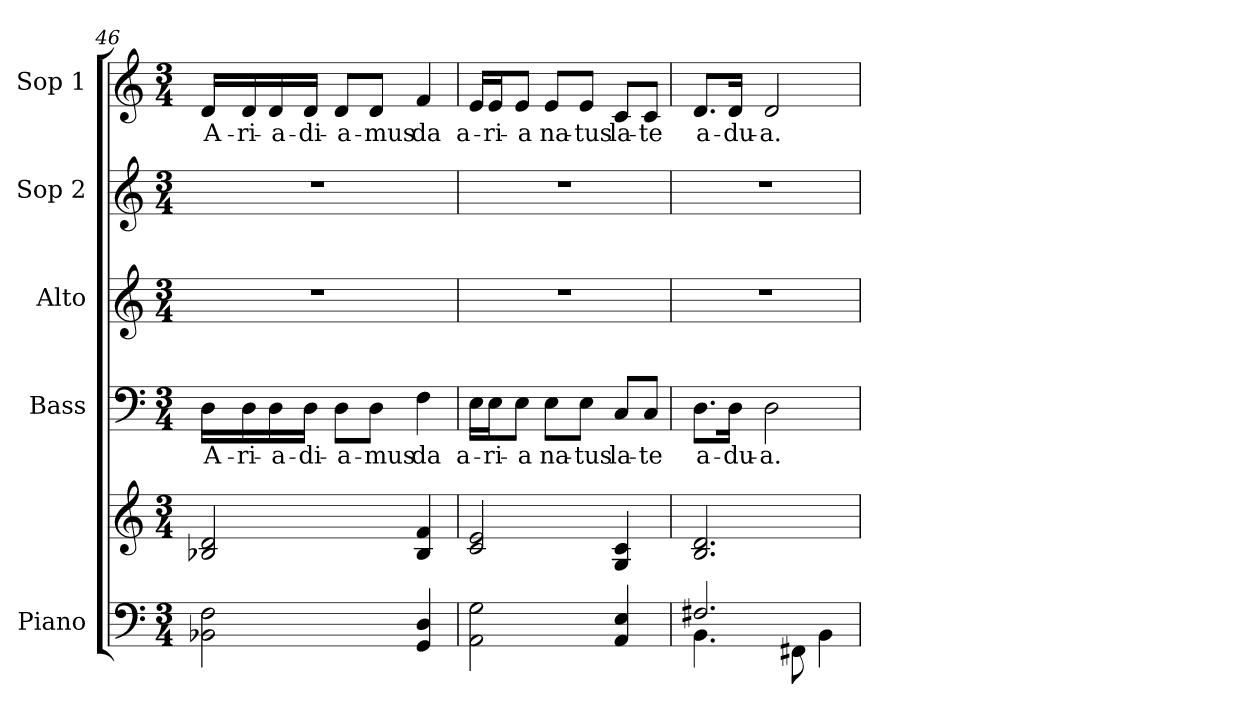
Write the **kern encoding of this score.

**kern	**kern	**kern	**text	**kern	**kern	**kern	**text
*part5	*part5	*part4	*part4	*part3	*part2	*part1	*part1
*staff6	*staff5	*staff4	*staff4	*staff3	*staff2	*staff1	*staff1
*I"Piano	*	*I"Bass	*	*I"Alto	*I"Sop 2	*I"Sop 1	*
*I'Pno.	*	*I'B.	*	*I'A.	*I'S.2	*I'S.1	*
*clefF4	*clefG2	*clefF4	*	*clefG2	*clefG2	*clefG2	*
*k[]	*k[]	*k[]	*	*k[]	*k[]	*k[]	*
*M3/4	*M3/4	*M3/4	*	*M3/4	*M3/4	*M3/4	*
=46	=46	=46	=46	=46	=46	=46	=46
!	!	!	!LO:LY:b	!	!	!	!LO:LY:b
2BB-X\ 2F\	2B-X/ 2d/	16D\LL	A-	2.r	2.r	16d/LL	A-
!	!	!	!LO:LY:b	!	!	!	!LO:LY:b
.	.	16D\	-ri-	.	.	16d/	-ri-
!	!	!	!LO:LY:b	!	!	!	!LO:LY:b
.	.	16D\	-a-	.	.	16d/	-a-
!	!	!	!LO:LY:b	!	!	!	!LO:LY:b
.	.	16D\JJ	-di-	.	.	16d/JJ	-di-
!	!	!	!LO:LY:b	!	!	!	!LO:LY:b
.	.	8D\L	-a-	.	.	8d/L	-a-
!	!	!	!LO:LY:b	!	!	!	!LO:LY:b
.	.	8D\J	-mus	.	.	8d/J	-mus
!	!	!	!LO:LY:b	!	!	!	!LO:LY:b
4GG/ 4D/	4B-/ 4f/	4F\	da	.	.	4f/	da
=47	=47	=47	=47	=47	=47	=47	=47
!	!	!	!LO:LY:b	!	!	!	!LO:LY:b
2AA\ 2G\	2c/ 2e/	16E\LL	a-	2.r	2.r	16e/LL	a-
!	!	!	!LO:LY:b	!	!	!	!LO:LY:b
.	.	16E\J	-ri-	.	.	16e/J	-ri-
!	!	!	!LO:LY:b	!	!	!	!LO:LY:b
.	.	8E\J	-a	.	.	8e/J	-a
!	!	!	!LO:LY:b	!	!	!	!LO:LY:b
.	.	8E\L	na-	.	.	8e/L	na-
!	!	!	!LO:LY:b	!	!	!	!LO:LY:b
.	.	8E\J	-tus	.	.	8e/J	-tus
!	!	!	!LO:LY:b	!	!	!	!LO:LY:b
4AA/ 4E/	4G/ 4c/	8C/L	la-	.	.	8c/L	la-
!	!	!	!LO:LY:b	!	!	!	!LO:LY:b
.	.	8C/J	-te	.	.	8c/J	-te
=48	=48	=48	=48	=48	=48	=48	=48
*^	*	*	*	*	*	*	*
!	!	!	!	!LO:LY:b	!	!	!	!LO:LY:b
2.F#X/	4.BB\	2.B/ 2.d/	8.D\L	a-	2.r	2.r	8.d/L	a-
!	!	!	!	!LO:LY:b	!	!	!	!LO:LY:b
.	.	.	16D\Jk	-du-	.	.	16d/Jk	-du-
!	!	!	!	!LO:LY:b	!	!	!	!LO:LY:b
.	.	.	2D\	-a.	.	.	2d/	-a.
.	8FF#X\	.	.	.	.	.	.	.
.	4BB\	.	.	.	.	.	.	.
*v	*v	*	*	*	*	*	*	*
=	=	=	=	=	=	=	=
*-	*-	*-	*-	*-	*-	*-	*-
